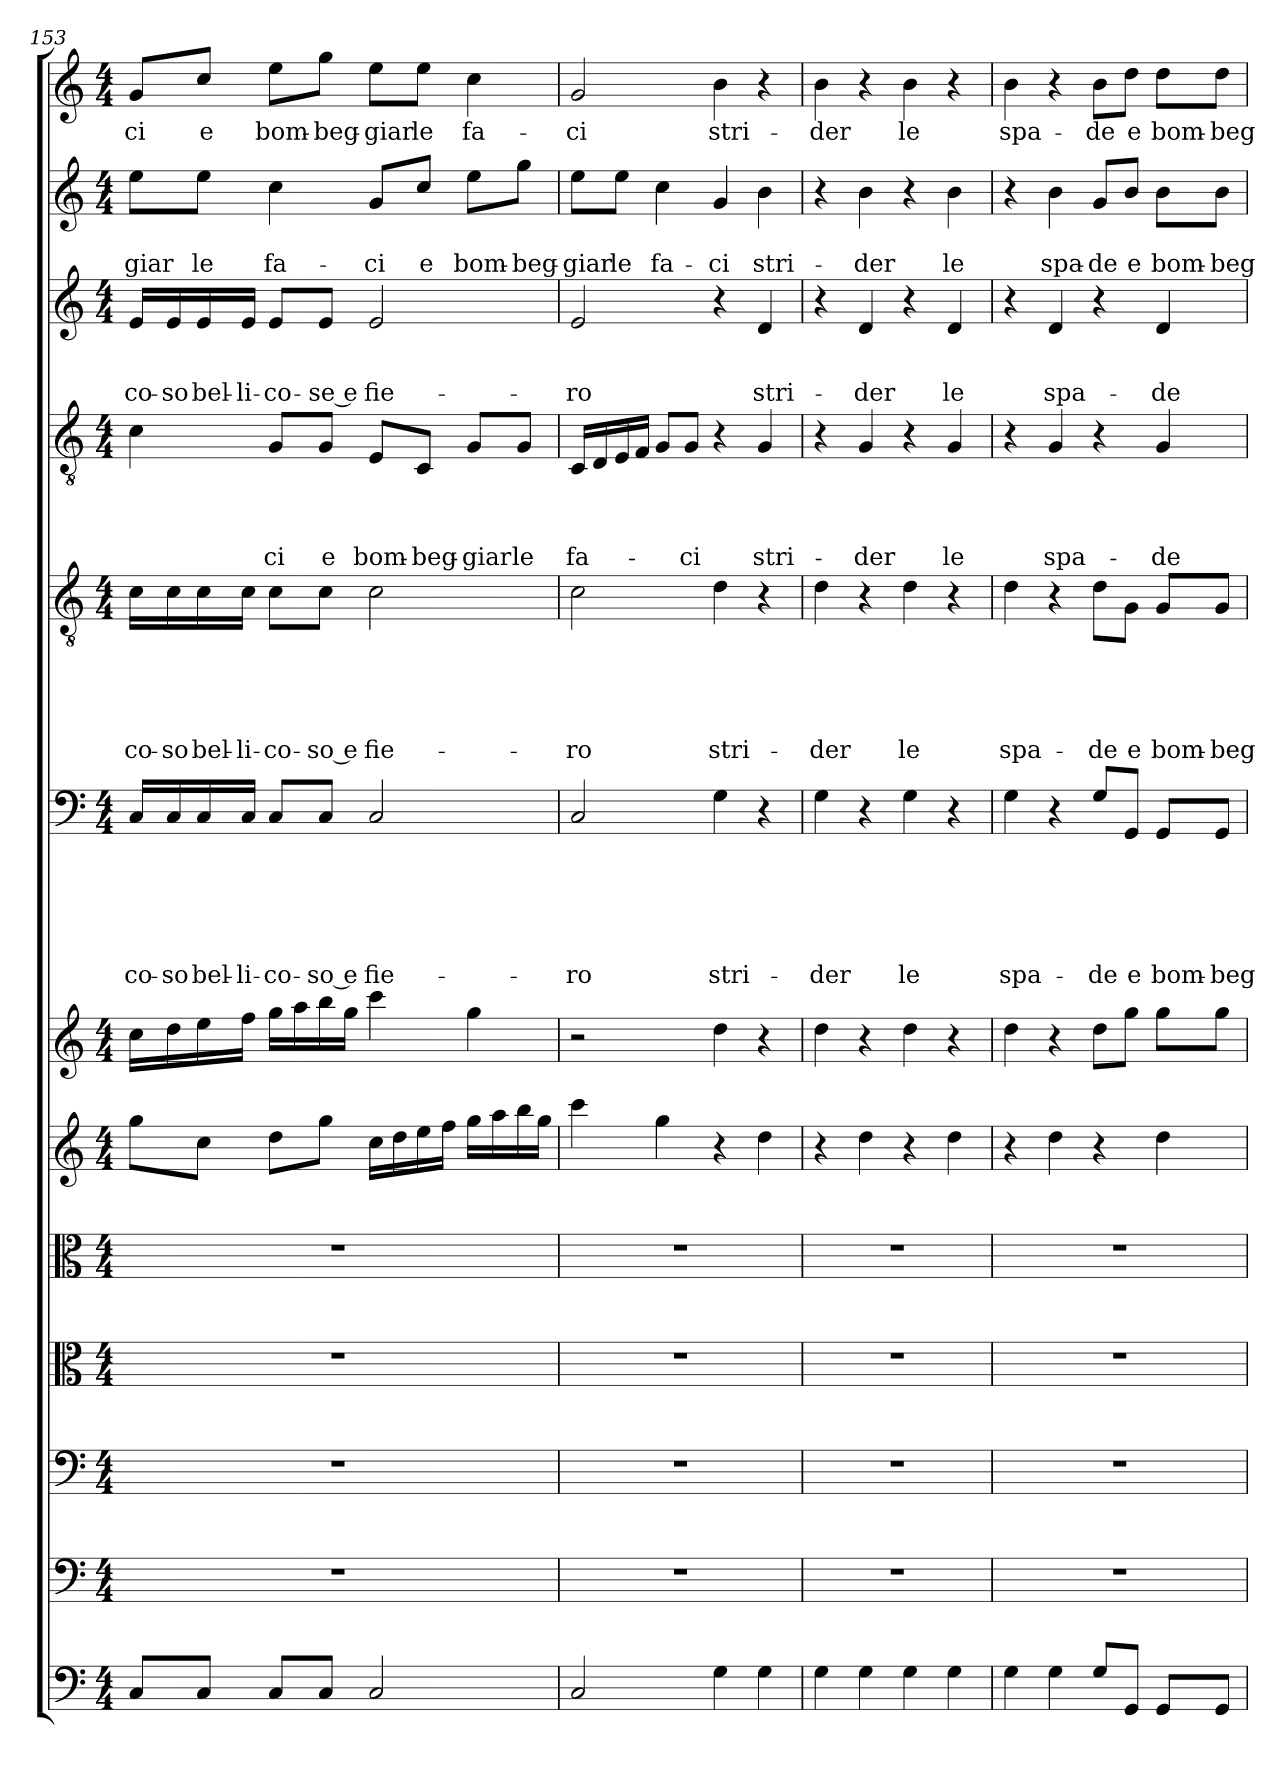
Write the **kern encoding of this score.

**kern	**kern	**kern	**kern	**kern	**kern	**kern	**kern	**text	**text	**text	**text	**text	**text	**kern	**text	**text	**text	**text	**text	**kern	**text	**text	**text	**text	**kern	**text	**text	**text	**kern	**text	**text	**kern	**text
*part13	*part12	*part11	*part10	*part9	*part8	*part7	*part6	*part6	*part6	*part6	*part6	*part6	*part6	*part5	*part5	*part5	*part5	*part5	*part5	*part4	*part4	*part4	*part4	*part4	*part3	*part3	*part3	*part3	*part2	*part2	*part2	*part1	*part1
*staff13	*staff12	*staff11	*staff10	*staff9	*staff8	*staff7	*staff6	*staff6	*staff6	*staff6	*staff6	*staff6	*staff6	*staff5	*staff5	*staff5	*staff5	*staff5	*staff5	*staff4	*staff4	*staff4	*staff4	*staff4	*staff3	*staff3	*staff3	*staff3	*staff2	*staff2	*staff2	*staff1	*staff1
!!LO:PB:g=z
*clefF4	*clefF4	*clefF4	*clefC3	*clefC3	*clefG2	*clefG2	*clefF4	*	*	*	*	*	*	*clefGv2	*	*	*	*	*	*clefGv2	*	*	*	*	*clefG2	*	*	*	*clefG2	*	*	*clefG2	*
*k[]	*k[]	*k[]	*k[]	*k[]	*k[]	*k[]	*k[]	*	*	*	*	*	*	*k[]	*	*	*	*	*	*k[]	*	*	*	*	*k[]	*	*	*	*k[]	*	*	*k[]	*
*C:	*C:	*C:	*C:	*C:	*C:	*C:	*C:	*	*	*	*	*	*	*C:	*	*	*	*	*	*C:	*	*	*	*	*C:	*	*	*	*C:	*	*	*C:	*
*M4/4	*M4/4	*M4/4	*M4/4	*M4/4	*M4/4	*M4/4	*M4/4	*	*	*	*	*	*	*M4/4	*	*	*	*	*	*M4/4	*	*	*	*	*M4/4	*	*	*	*M4/4	*	*	*M4/4	*
=153	=153	=153	=153	=153	=153	=153	=153	=153	=153	=153	=153	=153	=153	=153	=153	=153	=153	=153	=153	=153	=153	=153	=153	=153	=153	=153	=153	=153	=153	=153	=153	=153	=153
!	!	!	!	!	!	!	!	!	!	!	!	!	!LO:LY:b	!	!	!	!	!	!LO:LY:b	!	!	!	!	!	!	!	!	!LO:LY:b	!	!	!LO:LY:b	!	!LO:LY:b
8C/L	1r	1r	1r	1r	8gg\L	16cc\LL	16C/LL	.	.	.	.	.	-co-	16c\LL	.	.	.	.	-co-	4c\	.	.	.	.	16e/LL	.	.	-co-	8ee\L	.	-giar	8g/L	-ci
!	!	!	!	!	!	!	!	!	!	!	!	!	!LO:LY:b	!	!	!	!	!	!LO:LY:b	!	!	!	!	!	!	!	!	!LO:LY:b	!	!	!	!	!
.	.	.	.	.	.	16dd\	16C/	.	.	.	.	.	-so	16c\	.	.	.	.	-so	.	.	.	.	.	16e/	.	.	-so	.	.	.	.	.
!	!	!	!	!	!	!	!	!	!	!	!	!	!LO:LY:b	!	!	!	!	!	!LO:LY:b	!	!	!	!	!	!	!	!	!LO:LY:b	!	!	!LO:LY:b	!	!LO:LY:b
8C/J	.	.	.	.	8cc\J	16ee\	16C/	.	.	.	.	.	bel-	16c\	.	.	.	.	bel-	.	.	.	.	.	16e/	.	.	bel-	8ee\J	.	le	8cc/J	e
!	!	!	!	!	!	!	!	!	!	!	!	!	!LO:LY:b	!	!	!	!	!	!LO:LY:b	!	!	!	!	!	!	!	!	!LO:LY:b	!	!	!	!	!
.	.	.	.	.	.	16ff\JJ	16C/JJ	.	.	.	.	.	-li-	16c\JJ	.	.	.	.	-li-	.	.	.	.	.	16e/JJ	.	.	-li-	.	.	.	.	.
!	!	!	!	!	!	!	!	!	!	!	!	!	!LO:LY:b	!	!	!	!	!	!LO:LY:b	!	!	!	!	!LO:LY:b	!	!	!	!LO:LY:b	!	!	!LO:LY:b	!	!LO:LY:b
8C/L	.	.	.	.	8dd\L	16gg\LL	8C/L	.	.	.	.	.	-co-	8c\L	.	.	.	.	-co-	8G/L	.	.	.	-ci	8e/L	.	.	-co-	4cc\	.	fa-	8ee\L	bom-
.	.	.	.	.	.	16aa\	.	.	.	.	.	.	.	.	.	.	.	.	.	.	.	.	.	.	.	.	.	.	.	.	.	.	.
!	!	!	!	!	!	!	!	!	!	!	!	!	!LO:LY:b	!	!	!	!	!	!LO:LY:b	!	!	!	!	!LO:LY:b	!	!	!	!LO:LY:b	!	!	!	!	!LO:LY:b
8C/J	.	.	.	.	8gg\J	16bb\	8C/J	.	.	.	.	.	-so e	8c\J	.	.	.	.	-so e	8G/J	.	.	.	e	8e/J	.	.	-se e	.	.	.	8gg\J	-beg-
.	.	.	.	.	.	16gg\JJ	.	.	.	.	.	.	.	.	.	.	.	.	.	.	.	.	.	.	.	.	.	.	.	.	.	.	.
!	!	!	!	!	!	!	!	!	!	!	!	!	!LO:LY:b	!	!	!	!	!	!LO:LY:b	!	!	!	!	!LO:LY:b	!	!	!	!LO:LY:b	!	!	!LO:LY:b	!	!LO:LY:b
2C/	.	.	.	.	16cc\LL	4ccc\	2C/	.	.	.	.	.	fie-	2c\	.	.	.	.	fie-	8E/L	.	.	.	bom-	2e/	.	.	fie-	8g/L	.	-ci	8ee\L	-giar
.	.	.	.	.	16dd\	.	.	.	.	.	.	.	.	.	.	.	.	.	.	.	.	.	.	.	.	.	.	.	.	.	.	.	.
!	!	!	!	!	!	!	!	!	!	!	!	!	!	!	!	!	!	!	!	!	!	!	!	!LO:LY:b	!	!	!	!	!	!	!LO:LY:b	!	!LO:LY:b
.	.	.	.	.	16ee\	.	.	.	.	.	.	.	.	.	.	.	.	.	.	8C/J	.	.	.	-beg-	.	.	.	.	8cc/J	.	e	8ee\J	le
.	.	.	.	.	16ff\JJ	.	.	.	.	.	.	.	.	.	.	.	.	.	.	.	.	.	.	.	.	.	.	.	.	.	.	.	.
!	!	!	!	!	!	!	!	!	!	!	!	!	!	!	!	!	!	!	!	!	!	!	!	!LO:LY:b	!	!	!	!	!	!	!LO:LY:b	!	!LO:LY:b
.	.	.	.	.	16gg\LL	4gg\	.	.	.	.	.	.	.	.	.	.	.	.	.	8G/L	.	.	.	-giar	.	.	.	.	8ee\L	.	bom-	4cc\	fa-
.	.	.	.	.	16aa\	.	.	.	.	.	.	.	.	.	.	.	.	.	.	.	.	.	.	.	.	.	.	.	.	.	.	.	.
!	!	!	!	!	!	!	!	!	!	!	!	!	!	!	!	!	!	!	!	!	!	!	!	!LO:LY:b	!	!	!	!	!	!	!LO:LY:b	!	!
.	.	.	.	.	16bb\	.	.	.	.	.	.	.	.	.	.	.	.	.	.	8G/J	.	.	.	le	.	.	.	.	8gg\J	.	-beg-	.	.
.	.	.	.	.	16gg\JJ	.	.	.	.	.	.	.	.	.	.	.	.	.	.	.	.	.	.	.	.	.	.	.	.	.	.	.	.
=154	=154	=154	=154	=154	=154	=154	=154	=154	=154	=154	=154	=154	=154	=154	=154	=154	=154	=154	=154	=154	=154	=154	=154	=154	=154	=154	=154	=154	=154	=154	=154	=154	=154
!	!	!	!	!	!	!	!	!	!	!	!	!	!LO:LY:b	!	!	!	!	!	!LO:LY:b	!	!	!	!	!LO:LY:b	!	!	!	!LO:LY:b	!	!	!LO:LY:b	!	!LO:LY:b
2C/	1r	1r	1r	1r	4ccc\	2r	2C/	.	.	.	.	.	-ro	2c\	.	.	.	.	-ro	16C/LL	.	.	.	fa-	2e/	.	.	-ro	8ee\L	.	-giar	2g/	-ci
.	.	.	.	.	.	.	.	.	.	.	.	.	.	.	.	.	.	.	.	16D/	.	.	.	.	.	.	.	.	.	.	.	.	.
!	!	!	!	!	!	!	!	!	!	!	!	!	!	!	!	!	!	!	!	!	!	!	!	!	!	!	!	!	!	!	!LO:LY:b	!	!
.	.	.	.	.	.	.	.	.	.	.	.	.	.	.	.	.	.	.	.	16E/	.	.	.	.	.	.	.	.	8ee\J	.	le	.	.
.	.	.	.	.	.	.	.	.	.	.	.	.	.	.	.	.	.	.	.	16F/JJ	.	.	.	.	.	.	.	.	.	.	.	.	.
!	!	!	!	!	!	!	!	!	!	!	!	!	!	!	!	!	!	!	!	!	!	!	!	!	!	!	!	!	!	!	!LO:LY:b	!	!
.	.	.	.	.	4gg\	.	.	.	.	.	.	.	.	.	.	.	.	.	.	8G/L	.	.	.	.	.	.	.	.	4cc\	.	fa-	.	.
!	!	!	!	!	!	!	!	!	!	!	!	!	!	!	!	!	!	!	!	!	!	!	!	!LO:LY:b	!	!	!	!	!	!	!	!	!
.	.	.	.	.	.	.	.	.	.	.	.	.	.	.	.	.	.	.	.	8G/J	.	.	.	-ci	.	.	.	.	.	.	.	.	.
!	!	!	!	!	!	!	!	!	!	!	!	!	!LO:LY:b	!	!	!	!	!	!LO:LY:b	!	!	!	!	!	!	!	!	!	!	!	!LO:LY:b	!	!LO:LY:b
4G\	.	.	.	.	4r	4dd\	4G\	.	.	.	.	.	stri-	4d\	.	.	.	.	stri-	4r	.	.	.	.	4r	.	.	.	4g/	.	-ci	4b\	stri-
!	!	!	!	!	!	!	!	!	!	!	!	!	!	!	!	!	!	!	!	!	!	!	!	!LO:LY:b	!	!	!	!LO:LY:b	!	!	!LO:LY:b	!	!
4G\	.	.	.	.	4dd\	4r	4r	.	.	.	.	.	.	4r	.	.	.	.	.	4G/	.	.	.	stri-	4d/	.	.	stri-	4b\	.	stri-	4r	.
=155	=155	=155	=155	=155	=155	=155	=155	=155	=155	=155	=155	=155	=155	=155	=155	=155	=155	=155	=155	=155	=155	=155	=155	=155	=155	=155	=155	=155	=155	=155	=155	=155	=155
!	!	!	!	!	!	!	!	!	!	!	!	!	!LO:LY:b	!	!	!	!	!	!LO:LY:b	!	!	!	!	!	!	!	!	!	!	!	!	!	!LO:LY:b
4G\	1r	1r	1r	1r	4r	4dd\	4G\	.	.	.	.	.	-der	4d\	.	.	.	.	-der	4r	.	.	.	.	4r	.	.	.	4r	.	.	4b\	-der
!	!	!	!	!	!	!	!	!	!	!	!	!	!	!	!	!	!	!	!	!	!	!	!	!LO:LY:b	!	!	!	!LO:LY:b	!	!	!LO:LY:b	!	!
4G\	.	.	.	.	4dd\	4r	4r	.	.	.	.	.	.	4r	.	.	.	.	.	4G/	.	.	.	-der	4d/	.	.	-der	4b\	.	-der	4r	.
!	!	!	!	!	!	!	!	!	!	!	!	!	!LO:LY:b	!	!	!	!	!	!LO:LY:b	!	!	!	!	!	!	!	!	!	!	!	!	!	!LO:LY:b
4G\	.	.	.	.	4r	4dd\	4G\	.	.	.	.	.	le	4d\	.	.	.	.	le	4r	.	.	.	.	4r	.	.	.	4r	.	.	4b\	le
!	!	!	!	!	!	!	!	!	!	!	!	!	!	!	!	!	!	!	!	!	!	!	!	!LO:LY:b	!	!	!	!LO:LY:b	!	!	!LO:LY:b	!	!
4G\	.	.	.	.	4dd\	4r	4r	.	.	.	.	.	.	4r	.	.	.	.	.	4G/	.	.	.	le	4d/	.	.	le	4b\	.	le	4r	.
!!LO:PB:g=z
=156	=156	=156	=156	=156	=156	=156	=156	=156	=156	=156	=156	=156	=156	=156	=156	=156	=156	=156	=156	=156	=156	=156	=156	=156	=156	=156	=156	=156	=156	=156	=156	=156	=156
!	!	!	!	!	!	!	!	!	!	!	!	!	!LO:LY:b	!	!	!	!	!	!LO:LY:b	!	!	!	!	!	!	!	!	!	!	!	!	!	!LO:LY:b
4G\	1r	1r	1r	1r	4r	4dd\	4G\	.	.	.	.	.	spa-	4d\	.	.	.	.	spa-	4r	.	.	.	.	4r	.	.	.	4r	.	.	4b\	spa-
!	!	!	!	!	!	!	!	!	!	!	!	!	!	!	!	!	!	!	!	!	!	!	!	!LO:LY:b	!	!	!	!LO:LY:b	!	!	!LO:LY:b	!	!
4G\	.	.	.	.	4dd\	4r	4r	.	.	.	.	.	.	4r	.	.	.	.	.	4G/	.	.	.	spa-	4d/	.	.	spa-	4b\	.	spa-	4r	.
!	!	!	!	!	!	!	!	!	!	!	!	!	!LO:LY:b	!	!	!	!	!	!LO:LY:b	!	!	!	!	!	!	!	!	!	!	!	!LO:LY:b	!	!LO:LY:b
8G/L	.	.	.	.	4r	8dd\L	8G/L	.	.	.	.	.	-de	8d\L	.	.	.	.	-de	4r	.	.	.	.	4r	.	.	.	8g/L	.	-de	8b\L	-de
!	!	!	!	!	!	!	!	!	!	!	!	!	!LO:LY:b	!	!	!	!	!	!LO:LY:b	!	!	!	!	!	!	!	!	!	!	!	!LO:LY:b	!	!LO:LY:b
8GG/J	.	.	.	.	.	8gg\J	8GG/J	.	.	.	.	.	e	8G\J	.	.	.	.	e	.	.	.	.	.	.	.	.	.	8b/J	.	e	8dd\J	e
!	!	!	!	!	!	!	!	!	!	!	!	!	!LO:LY:b	!	!	!	!	!	!LO:LY:b	!	!	!	!	!LO:LY:b	!	!	!	!LO:LY:b	!	!	!LO:LY:b	!	!LO:LY:b
8GG/L	.	.	.	.	4dd\	8gg\L	8GG/L	.	.	.	.	.	bom-	8G/L	.	.	.	.	bom-	4G/	.	.	.	-de	4d/	.	.	-de	8b\L	.	bom-	8dd\L	bom-
!	!	!	!	!	!	!	!	!	!	!	!	!	!LO:LY:b	!	!	!	!	!	!LO:LY:b	!	!	!	!	!	!	!	!	!	!	!	!LO:LY:b	!	!LO:LY:b
8GG/J	.	.	.	.	.	8gg\J	8GG/J	.	.	.	.	.	-beg-	8G/J	.	.	.	.	-beg-	.	.	.	.	.	.	.	.	.	8b\J	.	-beg-	8dd\J	-beg-
=	=	=	=	=	=	=	=	=	=	=	=	=	=	=	=	=	=	=	=	=	=	=	=	=	=	=	=	=	=	=	=	=	=
*-	*-	*-	*-	*-	*-	*-	*-	*-	*-	*-	*-	*-	*-	*-	*-	*-	*-	*-	*-	*-	*-	*-	*-	*-	*-	*-	*-	*-	*-	*-	*-	*-	*-
